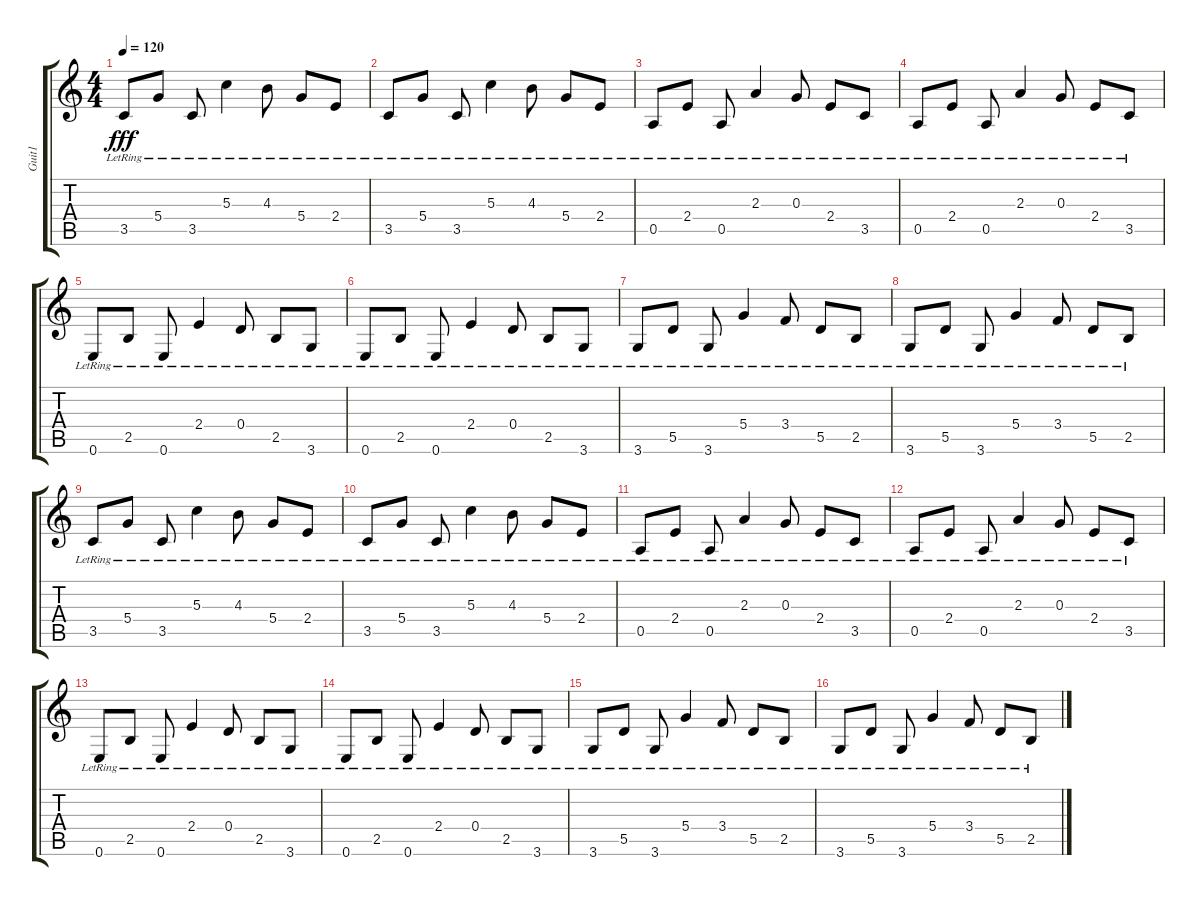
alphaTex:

\track ("Guit1" "Guit1") {instrument electricguitarclean}
\staff {score tabs}
\tuning (E4 B3 G3 D3 A2 E2) {hide}
\ts (4 4)
\tempo 120
\clef g2
\ks c
3.5{lr}.8{dy fff} 5.4{lr}.8 3.5{lr}.8 5.3{lr}.4 4.3{lr}.8 5.4{lr}.8 2.4{lr}.8 |
3.5{lr}.8 5.4{lr}.8 3.5{lr}.8 5.3{lr}.4 4.3{lr}.8 5.4{lr}.8 2.4{lr}.8 |
0.5{lr}.8 2.4{lr}.8 0.5{lr}.8 2.3{lr}.4 0.3{lr}.8 2.4{lr}.8 3.5{lr}.8 |
0.5{lr}.8 2.4{lr}.8 0.5{lr}.8 2.3{lr}.4 0.3{lr}.8 2.4{lr}.8 3.5{lr}.8 |
0.6{lr}.8 2.5{lr}.8 0.6{lr}.8 2.4{lr}.4 0.4{lr}.8 2.5{lr}.8 3.6{lr}.8 |
0.6{lr}.8 2.5{lr}.8 0.6{lr}.8 2.4{lr}.4 0.4{lr}.8 2.5{lr}.8 3.6{lr}.8 |
3.6{lr}.8 5.5{lr}.8 3.6{lr}.8 5.4{lr}.4 3.4{lr}.8 5.5{lr}.8 2.5{lr}.8 |
3.6{lr}.8 5.5{lr}.8 3.6{lr}.8 5.4{lr}.4 3.4{lr}.8 5.5{lr}.8 2.5{lr}.8 |
3.5{lr}.8 5.4{lr}.8 3.5{lr}.8 5.3{lr}.4 4.3{lr}.8 5.4{lr}.8 2.4{lr}.8 |
3.5{lr}.8 5.4{lr}.8 3.5{lr}.8 5.3{lr}.4 4.3{lr}.8 5.4{lr}.8 2.4{lr}.8 |
0.5{lr}.8 2.4{lr}.8 0.5{lr}.8 2.3{lr}.4 0.3{lr}.8 2.4{lr}.8 3.5{lr}.8 |
0.5{lr}.8 2.4{lr}.8 0.5{lr}.8 2.3{lr}.4 0.3{lr}.8 2.4{lr}.8 3.5{lr}.8 |
0.6{lr}.8 2.5{lr}.8 0.6{lr}.8 2.4{lr}.4 0.4{lr}.8 2.5{lr}.8 3.6{lr}.8 |
0.6{lr}.8 2.5{lr}.8 0.6{lr}.8 2.4{lr}.4 0.4{lr}.8 2.5{lr}.8 3.6{lr}.8 |
3.6{lr}.8 5.5{lr}.8 3.6{lr}.8 5.4{lr}.4 3.4{lr}.8 5.5{lr}.8 2.5{lr}.8 |
3.6{lr}.8 5.5{lr}.8 3.6{lr}.8 5.4{lr}.4 3.4{lr}.8 5.5{lr}.8 2.5{lr}.8
